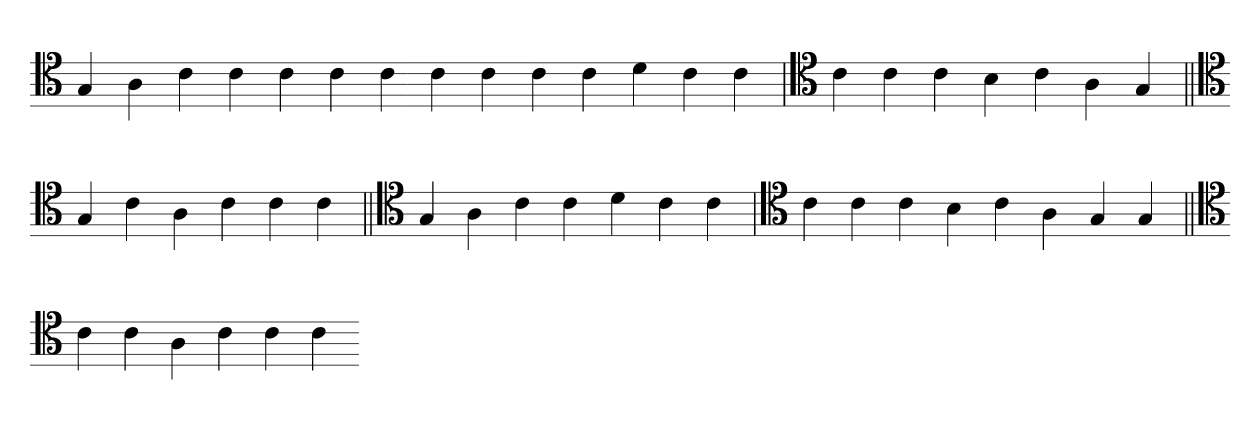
**kern
*part1
*staff1
*clefC4
=
4G
4A
4c
4c
4c
4c
4c
4c
4c
4c
4c
4d
4c
4c
=
*clefC4
4c
4c
4c
4B
4c
4A
4G
=||
*clefC4
4G
4c
4A
4c
4c
4c
=||
*clefC4
4G
4A
4c
4c
4d
4c
4c
=
*clefC4
4c
4c
4c
4B
4c
4A
4G
4G
=||
*clefC4
4c
4c
4A
4c
4c
4c
=-
*-
